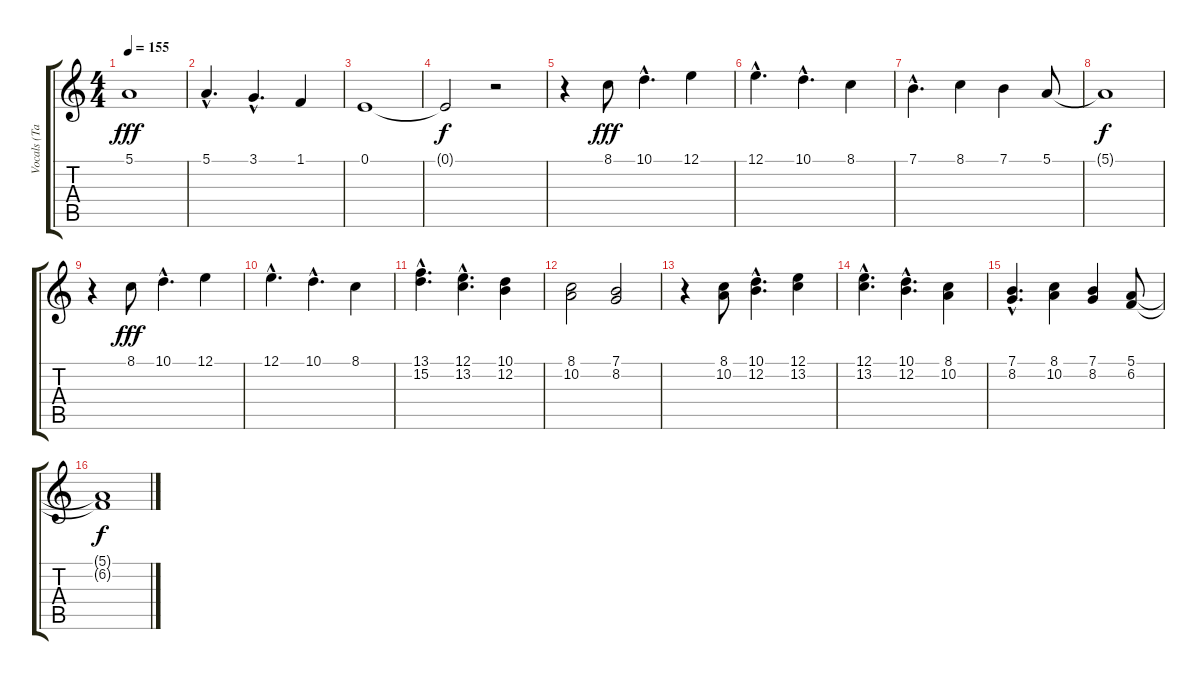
\track ("Vocals (Tarja)" "Vocals (Ta") {instrument lead3calliope}
\staff {score tabs}
\tuning (E4 B3 G3 D3 A2 E2) {hide}
\ts (4 4)
\tempo 155
\clef g2
\ks c
5.1.1{dy fff} |
5.1{hac}.4{d} 3.1{hac}.4{d} 1.1.4 |
0.1.1 |
0.1{t}.2{dy f} r.2 |
r.4 8.1.8{dy fff} 10.1{hac}.4{d} 12.1.4 |
12.1{hac}.4{d} 10.1{hac}.4{d} 8.1.4 |
7.1{hac}.4{d} 8.1.4 7.1.4 5.1.8 |
5.1{t}.1{dy f} |
r.4 8.1.8{dy fff} 10.1{hac}.4{d} 12.1.4 |
12.1{hac}.4{d} 10.1{hac}.4{d} 8.1.4 |
(13.1{hac} 15.2{hac}).4{d} (12.1{hac} 13.2{hac}).4{d} (10.1 12.2).4 |
(8.1 10.2).2 (7.1 8.2).2 |
r.4 (8.1 10.2).8 (10.1{hac} 12.2{hac}).4{d} (12.1 13.2).4 |
(12.1{hac} 13.2{hac}).4{d} (10.1{hac} 12.2{hac}).4{d} (8.1 10.2).4 |
(7.1{hac} 8.2{hac}).4{d} (8.1 10.2).4 (7.1 8.2).4 (5.1 6.2).8 |
(5.1{t} 6.2{t}).1{dy f}
